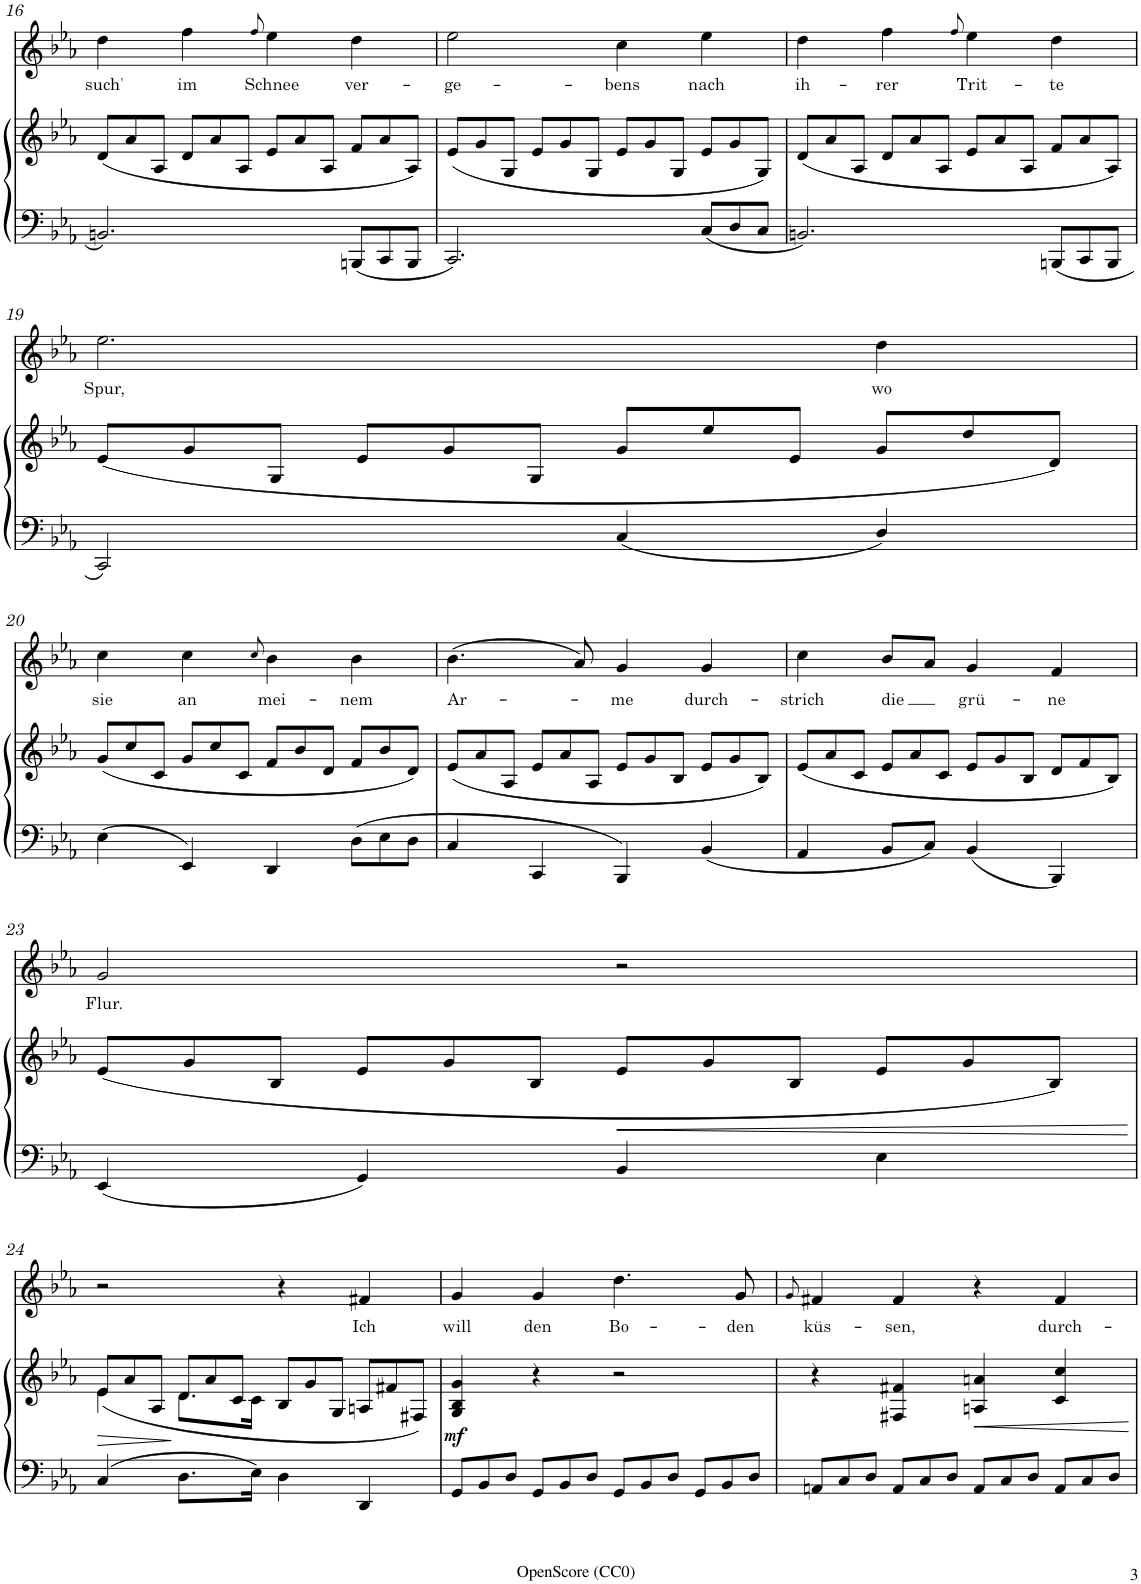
**kern	**kern	**dynam	**kern	**text
*part2	*part2	*part2	*part1	*part1
*staff3	*staff2	*staff2/3	*staff1	*staff1
*I"Pianoforte	*	*	*I"Singstimme Voice	*
*I'Pno	*	*	*	*
!!LO:PB:g=z
*clefF4	*clefG2	*	*clefG2	*
*k[b-e-a-]	*k[b-e-a-]	*	*k[b-e-a-]	*
*M4/4	*M4/4	*	*M4/4	*
*met(c)	*met(c)	*	*met(c)	*
*	*Xtuplet	*	*	*
=16	=16	=16	=16	=16
!	!	!	!	!LO:LY:b
2.BBn/	(12d/L	.	4dd\	such'
.	12a-/	.	.	.
.	12A-/J	.	.	.
!	!	!	!	!LO:LY:b
.	12d/L	.	4ff\	im
.	12a-/	.	.	.
.	12A-/J	.	.	.
.	.	.	8qff/	.
!	!	!	!	!LO:LY:b
.	12e-/L	.	4ee-\	Schnee
.	12a-/	.	.	.
.	12A-/J	.	.	.
*Xtuplet	*	*	*	*
!	!	!	!	!LO:LY:b
12BBBn/L	12f/L	.	4dd\	ver-
12CC/	12a-/	.	.	.
12BBB/J	12A-/J)	.	.	.
=17	=17	=17	=17	=17
!	!	!	!	!LO:LY:b
2.CC/	(12e-/L	.	2ee-\	-ge-
.	12g/	.	.	.
.	12G/J	.	.	.
.	12e-/L	.	.	.
.	12g/	.	.	.
.	12G/J	.	.	.
!	!	!	!	!LO:LY:b
.	12e-/L	.	4cc\	-bens
.	12g/	.	.	.
.	12G/J	.	.	.
!	!	!	!	!LO:LY:b
12C/L	12e-/L	.	4ee-\	nach
12D/	12g/	.	.	.
12C/J	12G/J)	.	.	.
=18	=18	=18	=18	=18
!	!	!	!	!LO:LY:b
2.BBn/	(12d/L	.	4dd\	ih-
.	12a-/	.	.	.
.	12A-/J	.	.	.
!	!	!	!	!LO:LY:b
.	12d/L	.	4ff\	-rer
.	12a-/	.	.	.
.	12A-/J	.	.	.
.	.	.	8qff/	.
!	!	!	!	!LO:LY:b
.	12e-/L	.	4ee-\	Trit-
.	12a-/	.	.	.
.	12A-/J	.	.	.
!	!	!	!	!LO:LY:b
12BBBn/L	12f/L	.	4dd\	-te
12CC/	12a-/	.	.	.
12BBB/J	12A-/J)	.	.	.
!!LO:LB:g=z
=19	=19	=19	=19	=19
!	!	!	!	!LO:LY:b
2CC/	(12e-/L	.	2.ee-\	Spur,
.	12g/	.	.	.
.	12G/J	.	.	.
.	12e-/L	.	.	.
.	12g/	.	.	.
.	12G/J	.	.	.
4C/	12g/L	.	.	.
.	12ee-/	.	.	.
.	12e-/J	.	.	.
!	!	!	!	!LO:LY:b
4D/	12g/L	.	4dd\	wo
.	12dd/	.	.	.
.	12d/J)	.	.	.
!!LO:LB:g=z
=20	=20	=20	=20	=20
!	!	!	!	!LO:LY:b
4E-\	(12g/L	.	4cc\	sie
.	12cc/	.	.	.
.	12c/J	.	.	.
!	!	!	!	!LO:LY:b
4EE-/	12g/L	.	4cc\	an
.	12cc/	.	.	.
.	12c/J	.	.	.
.	.	.	8qcc/	.
!	!	!	!	!LO:LY:b
4DD/	12f/L	.	4b-\	mei-
.	12b-/	.	.	.
.	12d/J	.	.	.
!	!	!	!	!LO:LY:b
12D\L	12f/L	.	4b-\	-nem
12E-\	12b-/	.	.	.
12D\J	12d/J)	.	.	.
=21	=21	=21	=21	=21
!	!	!	!	!LO:LY:b
4C/	(12e-/L	.	(4.b-\	Ar-
.	12a-/	.	.	.
.	12A-/J	.	.	.
4CC/	12e-/L	.	.	.
.	12a-/	.	.	.
.	.	.	8a-/)	.
.	12A-/J	.	.	.
!	!	!	!	!LO:LY:b
4BBB-/	12e-/L	.	4g/	-me
.	12g/	.	.	.
.	12B-/J	.	.	.
!	!	!	!	!LO:LY:b
4BB-/	12e-/L	.	4g/	durch-
.	12g/	.	.	.
.	12B-/J)	.	.	.
=22	=22	=22	=22	=22
!	!	!	!	!LO:LY:b
4AA-/	(12e-/L	.	4cc\	-strich
.	12a-/	.	.	.
.	12c/J	.	.	.
!	!	!	!	!LO:LY:b
8BB-/L	12e-/L	.	8b-/L	die
.	12a-/	.	.	.
8C/J	.	.	8a-/J	.
.	12c/J	.	.	.
!	!	!	!	!LO:LY:b
4BB-/	12e-/L	.	4g/	grü-
.	12g/	.	.	.
.	12B-/J	.	.	.
!	!	!	!	!LO:LY:b
4BBB-/	12d/L	.	4f/	-ne
.	12f/	.	.	.
.	12B-/J)	.	.	.
!!LO:LB:g=z
=23	=23	=23	=23	=23
!	!	!	!	!LO:LY:b
4EE-/	(12e-/L	.	2g/	Flur.
.	12g/	.	.	.
.	12B-/J	.	.	.
4GG/	12e-/L	.	.	.
.	12g/	.	.	.
.	12B-/J	.	.	.
!	!	!LO:HP:b	!	!
4BB-/	12e-/L	<	2r	.
.	12g/	.	.	.
.	12B-/J	.	.	.
4E-\	12e-/L	.	.	.
.	12g/	.	.	.
.	12B-/J)	.	.	.
.	.	[	.	.
!!LO:LB:g=z
=24	=24	=24	=24	=24
!	!	!LO:HP:b	!	!
*	*^	*	*	*
4C/	(<12e-/L	4e-\	>	2r	.
.	12a-/	.	]	.	.
.	12A-/J	.	.	.	.
8.D\L	12d/L	8.d\L	.	.	.
.	12a-/	.	.	.	.
.	12c/J	.	.	.	.
16E-\Jk	.	16c\Jk	.	.	.
4D\	12B-/L	2ryy	.	4r	.
.	12g/	.	.	.	.
.	12G/J	.	.	.	.
!	!	!	!	!	!LO:LY:b
4DD/	12An/L	.	.	4f#X/	Ich
.	12f#X/	.	.	.	.
.	12F#X/J)	.	.	.	.
*	*v	*v	*	*	*
=25	=25	=25	=25	=25
!	!	!LO:DY:a=2	!	!LO:LY:b
12GG/L	4G/ 4B-/ 4g/	mf	4g/	will
12BB-/	.	.	.	.
12D/J	.	.	.	.
!	!	!	!	!LO:LY:b
12GG/L	4r	.	4g/	den
12BB-/	.	.	.	.
12D/J	.	.	.	.
!	!	!	!	!LO:LY:b
12GG/L	2r	.	4.dd\	Bo-
12BB-/	.	.	.	.
12D/J	.	.	.	.
12GG/L	.	.	.	.
12BB-/	.	.	.	.
!	!	!	!	!LO:LY:b
.	.	.	8g/	-den
12D/J	.	.	.	.
=26	=26	=26	=26	=26
.	.	.	8qg/	.
!	!	!	!	!LO:LY:b
12AAn/L	4r	.	4f#X/	küs-
12C/	.	.	.	.
12D/J	.	.	.	.
!	!	!	!	!LO:LY:b
12AA/L	4F#X/ 4f#X/	.	4f#/	-sen,
12C/	.	.	.	.
12D/J	.	.	.	.
!	!	!LO:HP:b	!	!
12AA/L	4An/ 4an/	<	4r	.
12C/	.	.	.	.
12D/J	.	.	.	.
!	!	!	!	!LO:LY:b
12AA/L	4c/ 4cc/	.	4f#/	durch-
12C/	.	.	.	.
12D/J	.	.	.	.
.	.	[	.	.
=	=	=	=	=
*-	*-	*-	*-	*-
